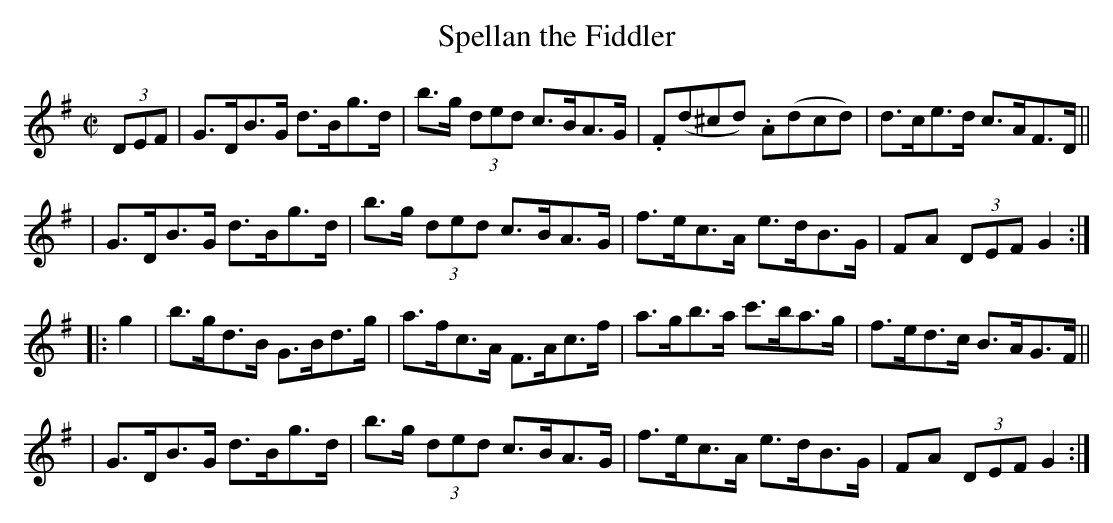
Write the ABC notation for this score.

X:1
T: Spellan the Fiddler
M: C|
L: 1/8
K: G
(3DEF \
| G>DB>G d>Bg>d | b>g (3ded c>BA>G | .F(d^cd) .A(dcd) | d>ce>d c>AF>D ||
| G>DB>G d>Bg>d | b>g (3ded c>BA>G | f>ec>A e>dB>G | FA (3DEF G2 :|
|: g2 \
| b>gd>B G>Bd>g | a>fc>A F>Ac>f | a>gb>a c'>ba>g | f>ed>c B>AG>F ||
| G>DB>G d>Bg>d | b>g (3ded c>BA>G | f>ec>A e>dB>G | FA (3DEF G2 :|
